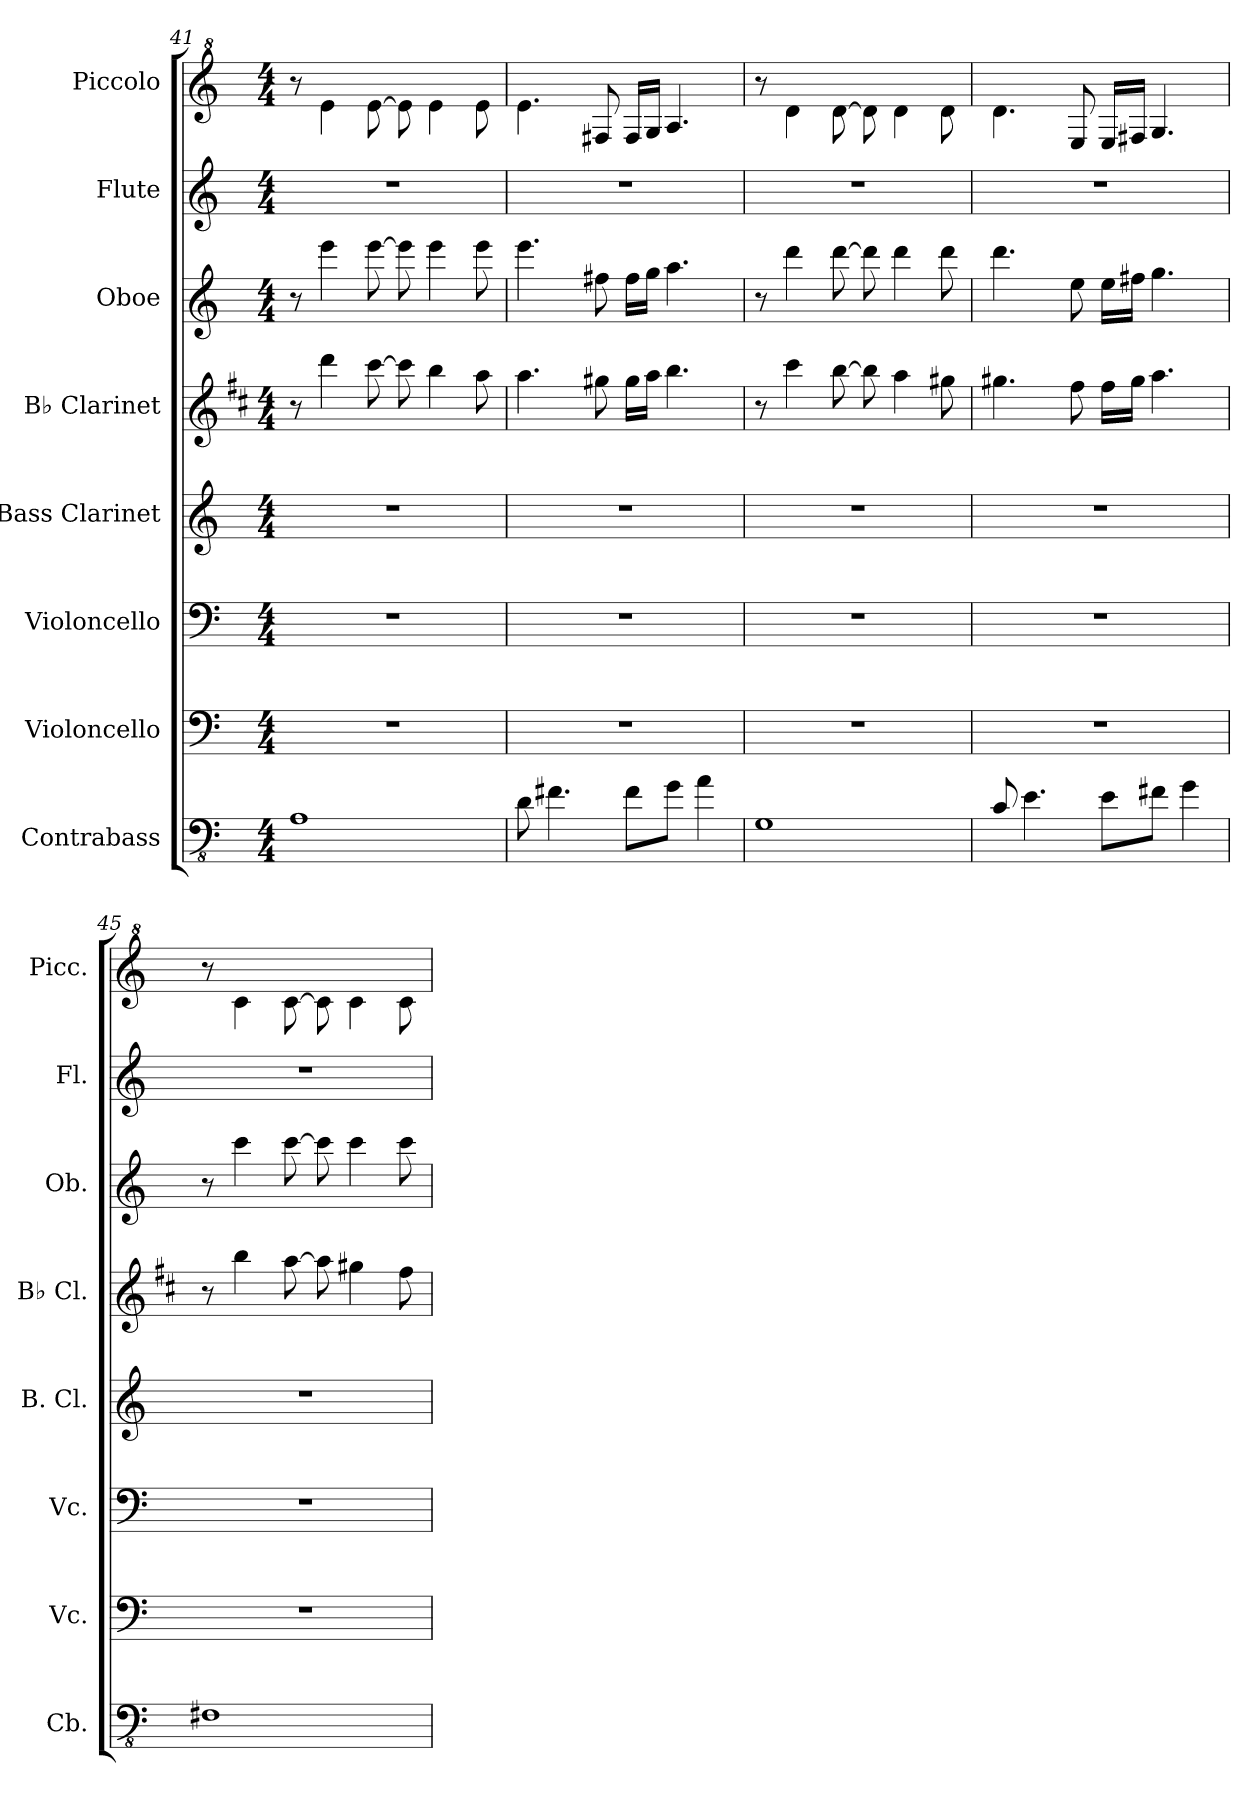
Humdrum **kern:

**kern	**kern	**kern	**kern	**kern	**kern	**kern	**kern
*part8	*part7	*part6	*part5	*part4	*part3	*part2	*part1
*staff8	*staff7	*staff6	*staff5	*staff4	*staff3	*staff2	*staff1
*I"Contrabass	*I"Violoncello	*I"Violoncello	*I"Bass Clarinet	*I"B♭ Clarinet	*I"Oboe	*I"Flute	*I"Piccolo
*I'Cb.	*I'Vc.	*I'Vc.	*I'B. Cl.	*I'B♭ Cl.	*I'Ob.	*I'Fl.	*I'Picc.
*clefFv4	*clefF4	*clefF4	*clefG2	*clefG2	*clefG2	*clefG2	*clefG^2
*ITrd7c12	*	*	*ITrd8c14	*ITrd1c2	*	*	*ITrd-7c-12
*k[]	*k[]	*k[]	*k[]	*k[]	*k[]	*k[]	*k[]
*M4/4	*M4/4	*M4/4	*M4/4	*M4/4	*M4/4	*M4/4	*M4/4
=41	=41	=41	=41	=41	=41	=41	=41
1AAA	1r	1r	1r	8r	8r	1r	8r
*	*	*	*	*	*	*	*MM78
.	.	.	.	4ccc\	4eee\	.	4eee\
.	.	.	.	[8bb\	[8eee\	.	[8eee\
.	.	.	.	8bb\]	8eee\]	.	8eee\]
.	.	.	.	4aa\	4eee\	.	4eee\
.	.	.	.	8gg\	8eee\	.	8eee\
!!LO:PB:g=z
=42	=42	=42	=42	=42	=42	=42	=42
8DD\	1r	1r	1r	4.gg\	4.eee\	1r	4.eee\
4.FF#X\	.	.	.	.	.	.	.
.	.	.	.	8ff#X\	8ff#X\	.	8ff#X/
8FF#\L	.	.	.	16ff#\LL	16ff#\LL	.	16ff#/LL
.	.	.	.	16gg\JJ	16gg\JJ	.	16gg/JJ
8GG\J	.	.	.	4.aa\	4.aa\	.	4.aa/
4AA\	.	.	.	.	.	.	.
=43	=43	=43	=43	=43	=43	=43	=43
1GGG	1r	1r	1r	8r	8r	1r	8r
.	.	.	.	4bb\	4ddd\	.	4ddd\
.	.	.	.	[8aa\	[8ddd\	.	[8ddd\
.	.	.	.	8aa\]	8ddd\]	.	8ddd\]
.	.	.	.	4gg\	4ddd\	.	4ddd\
.	.	.	.	8ff#X\	8ddd\	.	8ddd\
=44	=44	=44	=44	=44	=44	=44	=44
8CC/	1r	1r	1r	4.ff#X\	4.ddd\	1r	4.ddd\
4.EE\	.	.	.	.	.	.	.
.	.	.	.	8ee\	8ee\	.	8ee/
8EE\L	.	.	.	16ee\LL	16ee\LL	.	16ee/LL
.	.	.	.	16ff#\JJ	16ff#X\JJ	.	16ff#X/JJ
8FF#X\J	.	.	.	4.gg\	4.gg\	.	4.gg/
4GG\	.	.	.	.	.	.	.
=45	=45	=45	=45	=45	=45	=45	=45
1FFF#X	1r	1r	1r	8r	8r	1r	8r
.	.	.	.	4aa\	4ccc\	.	4ccc\
.	.	.	.	[8gg\	[8ccc\	.	[8ccc\
.	.	.	.	8gg\]	8ccc\]	.	8ccc\]
.	.	.	.	4ff#X\	4ccc\	.	4ccc\
.	.	.	.	8ee\	8ccc\	.	8ccc\
=	=	=	=	=	=	=	=
*-	*-	*-	*-	*-	*-	*-	*-
